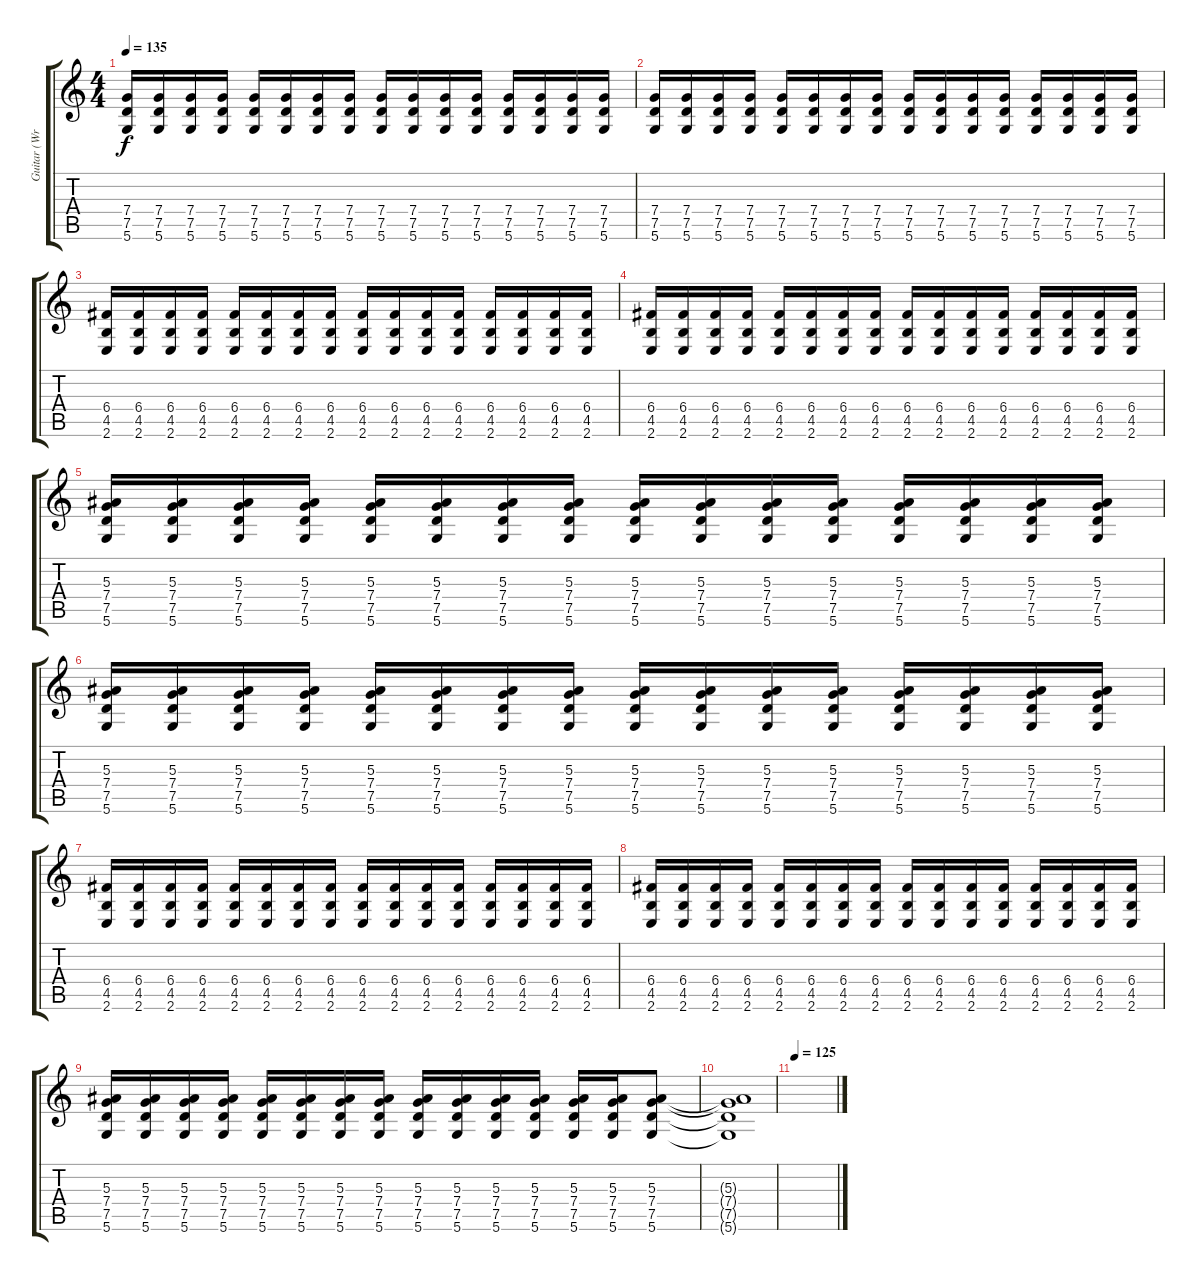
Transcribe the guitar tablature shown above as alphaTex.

\track ("Guitar (Wredhe/Huss)" "Guitar (Wr") {instrument distortionguitar}
\staff {score tabs}
\tuning (D4 A3 F3 C3 G2 D2) {hide}
\ts (4 4)
\tempo 135
\clef g2
\ks c
(7.4 7.5 5.6).16{dy f} (7.4 7.5 5.6).16 (7.4 7.5 5.6).16 (7.4 7.5 5.6).16 (7.4 7.5 5.6).16 (7.4 7.5 5.6).16 (7.4 7.5 5.6).16 (7.4 7.5 5.6).16 (7.4 7.5 5.6).16 (7.4 7.5 5.6).16 (7.4 7.5 5.6).16 (7.4 7.5 5.6).16 (7.4 7.5 5.6).16 (7.4 7.5 5.6).16 (7.4 7.5 5.6).16 (7.4 7.5 5.6).16 |
(7.4 7.5 5.6).16 (7.4 7.5 5.6).16 (7.4 7.5 5.6).16 (7.4 7.5 5.6).16 (7.4 7.5 5.6).16 (7.4 7.5 5.6).16 (7.4 7.5 5.6).16 (7.4 7.5 5.6).16 (7.4 7.5 5.6).16 (7.4 7.5 5.6).16 (7.4 7.5 5.6).16 (7.4 7.5 5.6).16 (7.4 7.5 5.6).16 (7.4 7.5 5.6).16 (7.4 7.5 5.6).16 (7.4 7.5 5.6).16 |
(6.4 4.5 2.6).16 (6.4 4.5 2.6).16 (6.4 4.5 2.6).16 (6.4 4.5 2.6).16 (6.4 4.5 2.6).16 (6.4 4.5 2.6).16 (6.4 4.5 2.6).16 (6.4 4.5 2.6).16 (6.4 4.5 2.6).16 (6.4 4.5 2.6).16 (6.4 4.5 2.6).16 (6.4 4.5 2.6).16 (6.4 4.5 2.6).16 (6.4 4.5 2.6).16 (6.4 4.5 2.6).16 (6.4 4.5 2.6).16 |
(6.4 4.5 2.6).16 (6.4 4.5 2.6).16 (6.4 4.5 2.6).16 (6.4 4.5 2.6).16 (6.4 4.5 2.6).16 (6.4 4.5 2.6).16 (6.4 4.5 2.6).16 (6.4 4.5 2.6).16 (6.4 4.5 2.6).16 (6.4 4.5 2.6).16 (6.4 4.5 2.6).16 (6.4 4.5 2.6).16 (6.4 4.5 2.6).16 (6.4 4.5 2.6).16 (6.4 4.5 2.6).16 (6.4 4.5 2.6).16 |
(5.3 7.4 7.5 5.6).16 (5.3 7.4 7.5 5.6).16 (5.3 7.4 7.5 5.6).16 (5.3 7.4 7.5 5.6).16 (5.3 7.4 7.5 5.6).16 (5.3 7.4 7.5 5.6).16 (5.3 7.4 7.5 5.6).16 (5.3 7.4 7.5 5.6).16 (5.3 7.4 7.5 5.6).16 (5.3 7.4 7.5 5.6).16 (5.3 7.4 7.5 5.6).16 (5.3 7.4 7.5 5.6).16 (5.3 7.4 7.5 5.6).16 (5.3 7.4 7.5 5.6).16 (5.3 7.4 7.5 5.6).16 (5.3 7.4 7.5 5.6).16 |
(5.3 7.4 7.5 5.6).16 (5.3 7.4 7.5 5.6).16 (5.3 7.4 7.5 5.6).16 (5.3 7.4 7.5 5.6).16 (5.3 7.4 7.5 5.6).16 (5.3 7.4 7.5 5.6).16 (5.3 7.4 7.5 5.6).16 (5.3 7.4 7.5 5.6).16 (5.3 7.4 7.5 5.6).16 (5.3 7.4 7.5 5.6).16 (5.3 7.4 7.5 5.6).16 (5.3 7.4 7.5 5.6).16 (5.3 7.4 7.5 5.6).16 (5.3 7.4 7.5 5.6).16 (5.3 7.4 7.5 5.6).16 (5.3 7.4 7.5 5.6).16 |
(6.4 4.5 2.6).16 (6.4 4.5 2.6).16 (6.4 4.5 2.6).16 (6.4 4.5 2.6).16 (6.4 4.5 2.6).16 (6.4 4.5 2.6).16 (6.4 4.5 2.6).16 (6.4 4.5 2.6).16 (6.4 4.5 2.6).16 (6.4 4.5 2.6).16 (6.4 4.5 2.6).16 (6.4 4.5 2.6).16 (6.4 4.5 2.6).16 (6.4 4.5 2.6).16 (6.4 4.5 2.6).16 (6.4 4.5 2.6).16 |
(6.4 4.5 2.6).16 (6.4 4.5 2.6).16 (6.4 4.5 2.6).16 (6.4 4.5 2.6).16 (6.4 4.5 2.6).16 (6.4 4.5 2.6).16 (6.4 4.5 2.6).16 (6.4 4.5 2.6).16 (6.4 4.5 2.6).16 (6.4 4.5 2.6).16 (6.4 4.5 2.6).16 (6.4 4.5 2.6).16 (6.4 4.5 2.6).16 (6.4 4.5 2.6).16 (6.4 4.5 2.6).16 (6.4 4.5 2.6).16 |
(5.3 7.4 7.5 5.6).16 (5.3 7.4 7.5 5.6).16 (5.3 7.4 7.5 5.6).16 (5.3 7.4 7.5 5.6).16 (5.3 7.4 7.5 5.6).16 (5.3 7.4 7.5 5.6).16 (5.3 7.4 7.5 5.6).16 (5.3 7.4 7.5 5.6).16 (5.3 7.4 7.5 5.6).16 (5.3 7.4 7.5 5.6).16 (5.3 7.4 7.5 5.6).16 (5.3 7.4 7.5 5.6).16 (5.3 7.4 7.5 5.6).16 (5.3 7.4 7.5 5.6).16 (5.3 7.4 7.5 5.6).8 |
(5.3{t} 7.4{t} 7.5{t} 5.6{t}).1 |
\tempo 125
